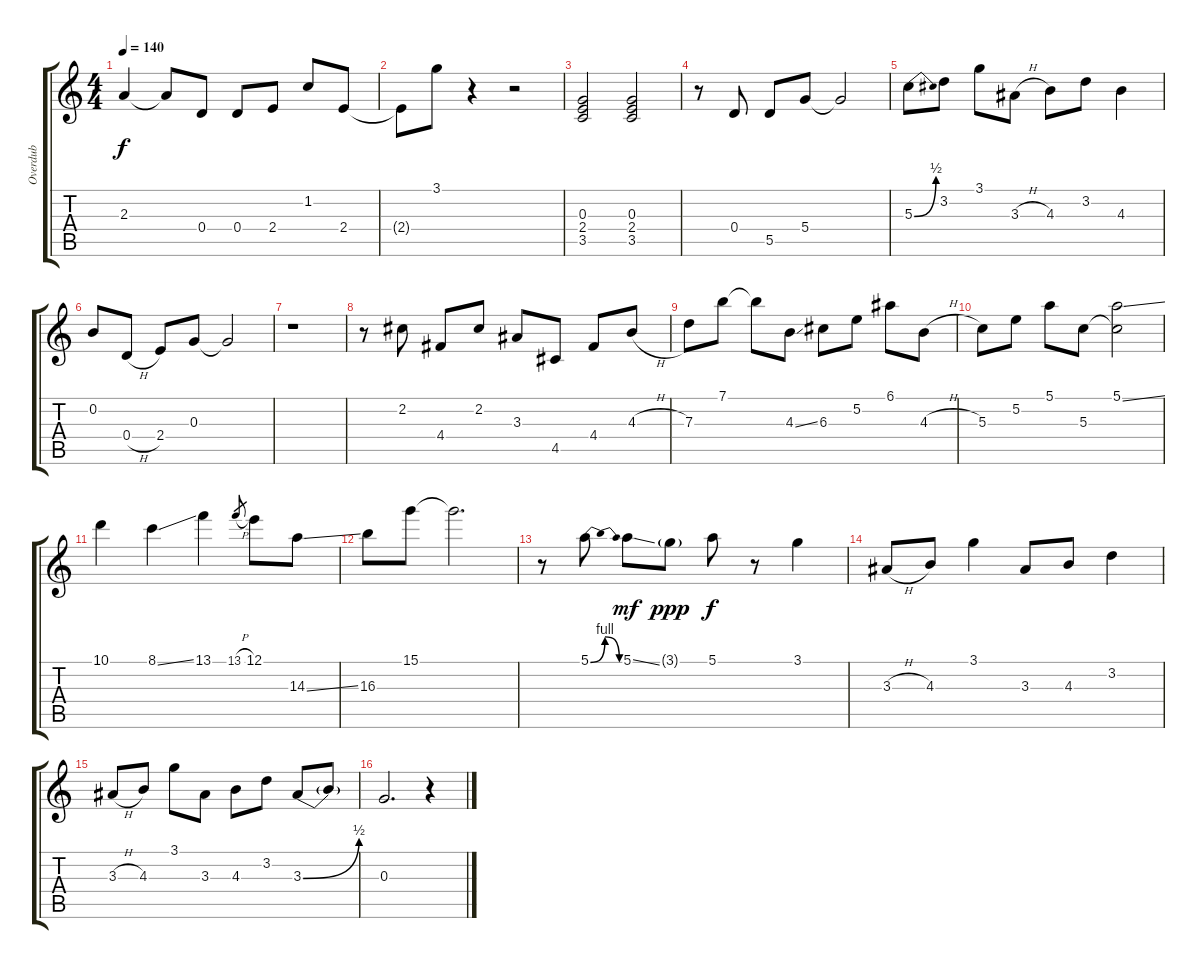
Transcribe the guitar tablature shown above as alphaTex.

\track ("Overdub" "Overdub") {instrument fretlessbass}
\staff {score tabs}
\tuning (E4 B3 G3 D3 A2 E2) {hide}
\ts (4 4)
\tempo 140
\clef g2
\ks c
2.3{t}.4{dy f} 2.3{t}.8 0.4.8 0.4.8 2.4.8 1.2.8 2.4.8 |
2.4{t}.8 3.1.8 r.4 r.2 |
(0.3 2.4 3.5).2 (0.3 2.4 3.5).2 |
r.8 0.4.8 5.5.8 5.4.8 5.4{t}.2 |
5.3{be (bend 0 0 60 2)}.8 3.2.8 3.1.8 3.3{h}.8 4.3.8 3.2.8 4.3.4 |
0.2.8 0.4{h}.8 2.4.8 0.3.8 0.3{t}.2 |
r.1 |
r.8 2.2.8 4.4.8 2.2.8 3.3.8 4.5.8 4.4.8 4.3{h}.8 |
7.3.8 7.1.8 7.1{t}.8 4.3{ss}.8 6.3.8 5.2.8 6.1.8 4.3{h}.8 |
5.3.8 5.2.8 5.1.8 5.3.8 (5.1{ss} 5.3{t}).2 |
10.1.4 8.1{ss}.4 13.1.4 13.1{h}.8{gr} 12.1.8 14.3{ss}.8 |
16.3.8 15.1.8 15.1{t}.2{d} |
r.8 5.1{be (bendrelease 0 0 15 4 30 4 60 0)}.8 5.1{ss}.8{dy mf} 3.1{g}.8{dy ppp} 5.1.8{dy f} r.8 3.1.4 |
3.3{h}.8 4.3.8 3.1.4 3.3.8 4.3.8 3.2.4 |
3.3{h}.8 4.3.8 3.1.8 3.3.8 4.3.8 3.2.8 3.3{be (bend 0 0 60 2)}.8 3.3{t}.8 |
0.3.2{d} r.4
